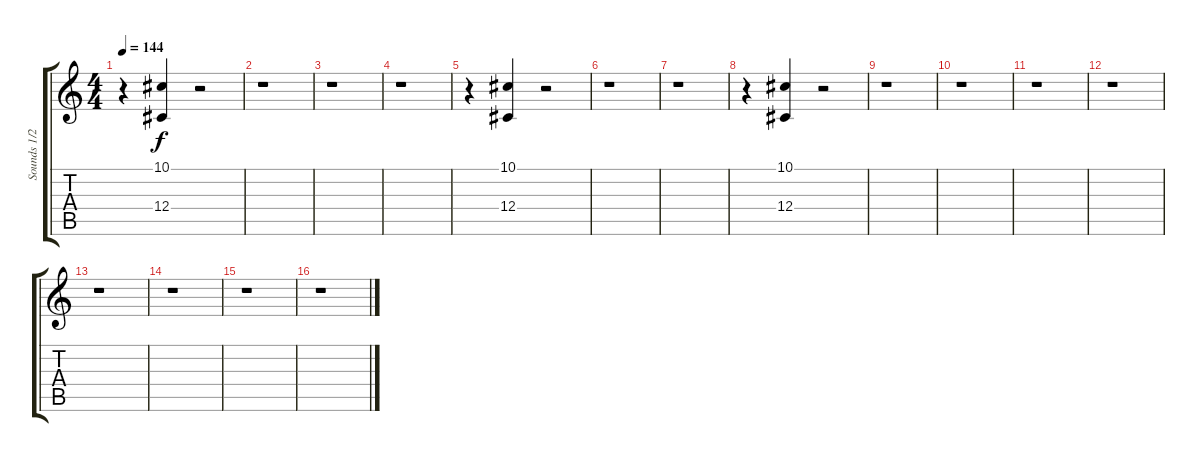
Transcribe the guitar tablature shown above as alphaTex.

\track ("Sounds 1/2/3" "Sounds 1/2") {instrument woodblock}
\staff {score tabs}
\tuning (Eb4 Bb3 Gb3 Db3 Ab2 Eb2) {hide}
\ts (4 4)
\tempo 144
\clef g2
\ks c
r.4{dy fff} (10.1 12.4).4{dy f balance 3 instrument woodblock} r.2 |
r.1 |
r.1 |
r.1 |
r.4 (10.1 12.4).4 r.2 |
r.1 |
r.1 |
r.4 (10.1 12.4).4 r.2 |
r.1 |
r.1 |
r.1 |
r.1 |
r.1 |
r.1 |
r.1 |
r.1
